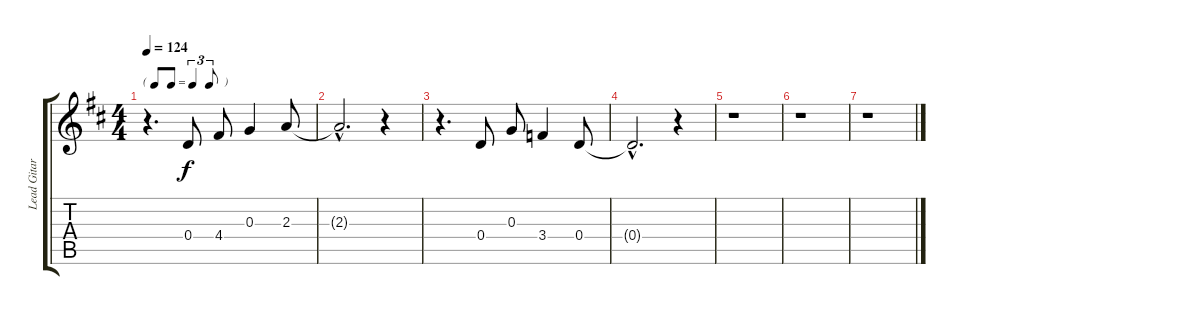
\track ("Lead Gitarre 1 " "Lead Gitar") {instrument distortionguitar}
\staff {score tabs}
\tuning (E4 B3 G3 D3 A2 E2) {hide}
\ts (4 4)
\tf triplet8th
\tempo 124
\clef g2
\ks d
r.4{d dy f} 0.4.8 4.4.8 0.3.4 2.3.8 |
2.3{hac t}.2{d} r.4 |
r.4{d} 0.4.8 0.3.8 3.4.4 0.4.8 |
0.4{hac t}.2{d} r.4 |
r.1 |
r.1 |
r.1
